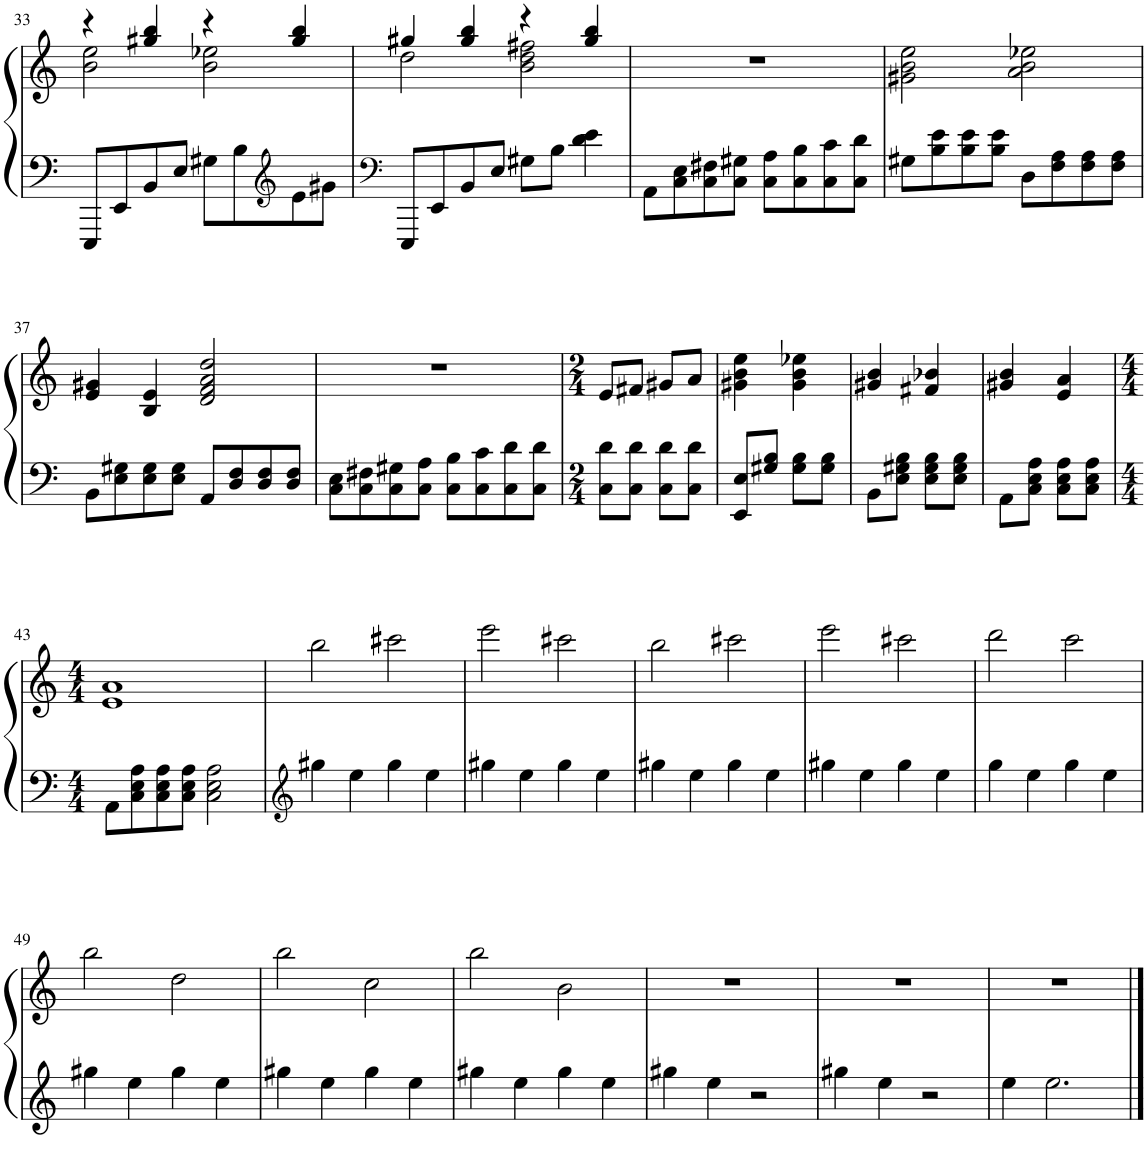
**kern	**kern
*part1	*part1
*staff2	*staff1
*I"Piano	*
*I'Pno.	*
!!LO:PB:g=z
*clefF4	*clefG2
*k[]	*k[]
*M4/4	*M4/4
=33	=33
*	*^
8EEE/L	4r	2b\ 2ee\
8EE/	.	.
8BB/	4gg#X/ 4bb/	.
8E/J	.	.
8G#X\L	4r	2b\ 2ee-X\
8B\	.	.
*clefG2	*	*
8e\	4gg#/ 4bb/	.
8g#X\J	.	.
=34	=34	=34
*clefF4	*	*
8EEE/L	4gg#X/	2dd\
8EE/	.	.
8BB/	4gg#/ 4bb/	.
8E/J	.	.
8G#X\L	4r	2b\ 2dd\ 2ff#X\
8B\J	.	.
4d\ 4e\	4gg#/ 4bb/	.
*	*v	*v
=35	=35
8AA\L	1r
8C\ 8E\	.
8C\ 8F#X\	.
8C\ 8G#X\J	.
8C\ 8A\L	.
8C\ 8B\	.
8C\ 8c\	.
8C\ 8d\J	.
=36	=36
8G#X\L	2g#X\ 2b\ 2ee\
8B\ 8e\	.
8B\ 8e\	.
8B\ 8e\J	.
8D\L	2a\ 2b\ 2ee-X\
8F\ 8A\	.
8F\ 8A\	.
8F\ 8A\J	.
!!LO:LB:g=z
=37	=37
8BB\L	4e/ 4g#X/
8E\ 8G#X\	.
8E\ 8G#\	4B/ 4e/
8E\ 8G#\J	.
8AA/L	2d/ 2f/ 2a/ 2dd/
8D/ 8F/	.
8D/ 8F/	.
8D/ 8F/J	.
=38	=38
8C\ 8E\L	1r
8C\ 8F#X\	.
8C\ 8G#X\	.
8C\ 8A\J	.
8C\ 8B\L	.
8C\ 8c\	.
8C\ 8d\	.
8C\ 8d\J	.
=39	=39
*M2/4	*M2/4
8C\ 8d\L	8e/L
8C\ 8d\J	8f#X/J
8C\ 8d\L	8g#X/L
8C\ 8d\J	8a/J
=40	=40
8EE/ 8E/L	4g#X\ 4b\ 4ee\
8G#X/ 8B/J	.
8G#\ 8B\L	4g#\ 4b\ 4ee-X\
8G#\ 8B\J	.
=41	=41
8BB\L	4g#X/ 4b/
8E\ 8G#X\ 8B\J	.
8E\ 8G#\ 8B\L	4f#X/ 4b-X/
8E\ 8G#\ 8B\J	.
=42	=42
8AA\L	4g#X/ 4b/
8C\ 8E\ 8A\J	.
8C\ 8E\ 8A\L	4e/ 4a/
8C\ 8E\ 8A\J	.
!!LO:LB:g=z
=43	=43
*M4/4	*M4/4
8AA\L	1e 1a
8C\ 8E\ 8A\	.
8C\ 8E\ 8A\	.
8C\ 8E\ 8A\J	.
2C\ 2E\ 2A\	.
=44	=44
*clefG2	*
4gg#X\	2bb\
4ee\	.
4gg#\	2ccc#X\
4ee\	.
=45	=45
4gg#X\	2eee\
4ee\	.
4gg#\	2ccc#X\
4ee\	.
=46	=46
4gg#X\	2bb\
4ee\	.
4gg#\	2ccc#X\
4ee\	.
=47	=47
4gg#X\	2eee\
4ee\	.
4gg#\	2ccc#X\
4ee\	.
=48	=48
4gg\	2ddd\
4ee\	.
4gg\	2ccc\
4ee\	.
!!LO:LB:g=z
=49	=49
4gg#X\	2bb\
4ee\	.
4gg#\	2dd\
4ee\	.
=50	=50
4gg#X\	2bb\
4ee\	.
4gg#\	2cc\
4ee\	.
=51	=51
4gg#X\	2bb\
4ee\	.
4gg#\	2b\
4ee\	.
=52	=52
4gg#X\	1r
4ee\	.
2r	.
=53	=53
4gg#X\	1r
4ee\	.
2r	.
=54	=54
4ee\	1r
2.ee\	.
==	==
*-	*-
